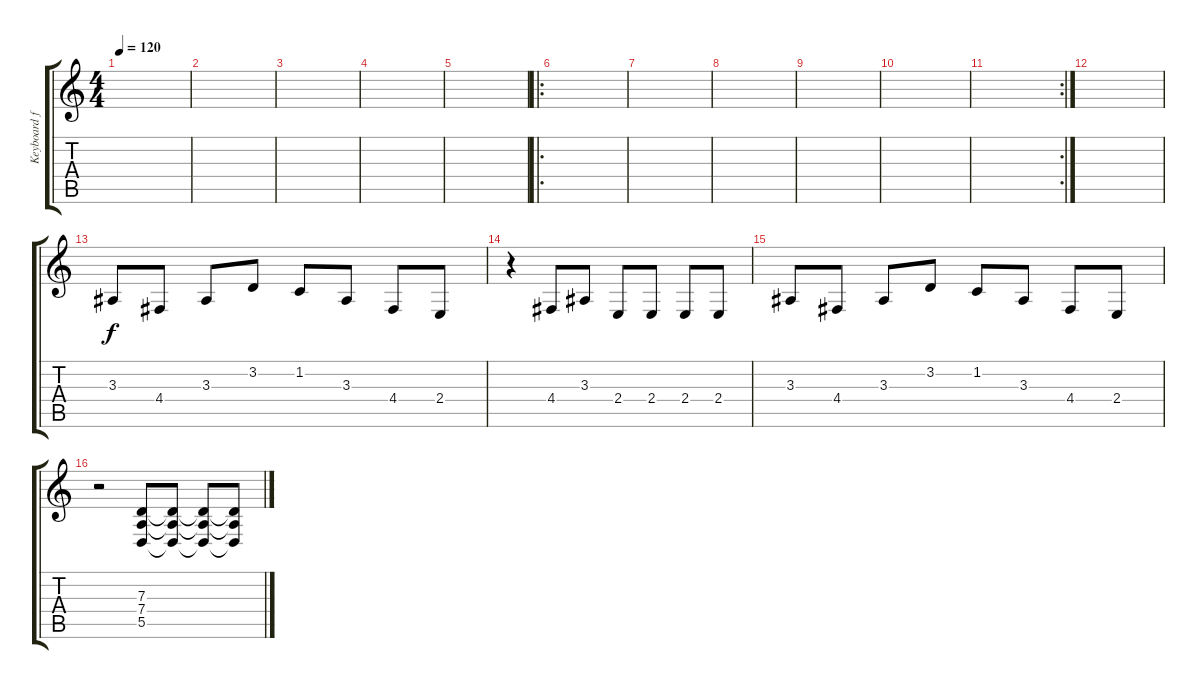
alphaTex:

\track ("Keyboard fill" "Keyboard f") {instrument drawbarorgan}
\staff {score tabs}
\tuning (E4 B3 G3 D3 A2 E2) {hide}
\ts (4 4)
\tempo 120
\clef g2
\ks c
|
|
|
|
|
\ro
|
|
|
|
|
\rc 2
|
|
3.3.8 4.4.8 3.3.8 3.2.8 1.2.8 3.3.8 4.4.8 2.4.8 |
r.4 4.4.8 3.3.8 2.4.8 2.4.8 2.4.8 2.4.8 |
3.3.8 4.4.8 3.3.8 3.2.8 1.2.8 3.3.8 4.4.8 2.4.8 |
r.2 (7.3 7.4 5.5).8 (7.3{t} 7.4{t} 5.5{t}).8 (7.3{t} 7.4{t} 5.5{t}).8 (7.3{t} 7.4{t} 5.5{t}).8
